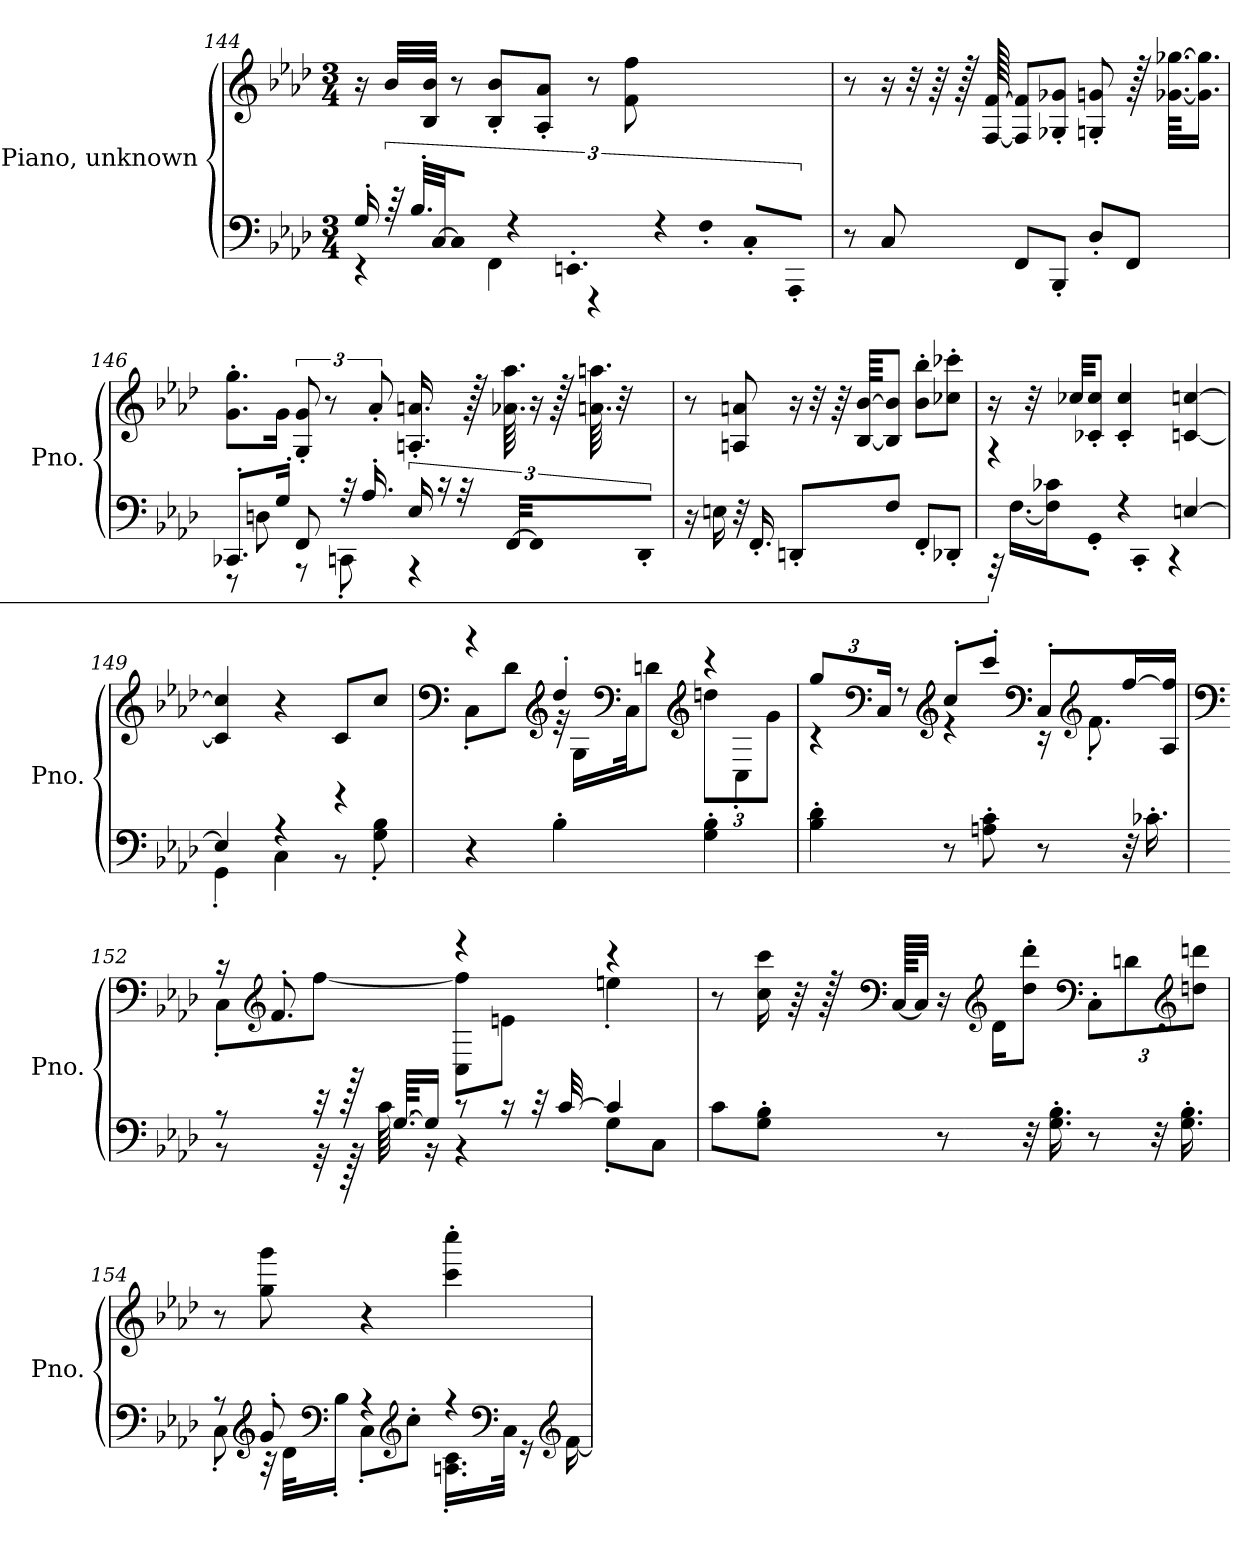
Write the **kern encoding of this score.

**kern	**kern
*part1	*part1
*staff2	*staff1
*I"Piano, unknown	*
*I'Pno.	*
!!LO:LB:g=z
*clefF4	*clefG2
*k[b-e-a-d-]	*k[b-e-a-d-]
*M3/4	*M3/4
=144	=144
*^	*
16G'/	4r	16r
96r	.	32b-/LLL
48.B-'/LLL	.	.
.	.	32B-/ 32b-/JJJ
[48C/JJ	.	.
8C/J]	.	8r
64r	4FF\	8B-/' 8b-/'L
32.EEn'/	.	.
16r	.	.
8F'/	.	8A-/' 8a-/'J
8C'/L	4r	8r
8AAA-'/J	.	8f\ 8ff\
*v	*v	*
=145	=145
8r	8r
8C/	16r
.	32r
.	64r
.	128r
.	[128F/ [128f/
8FF/L	8F/] 8f/]L
8BBB-'/J	8G-X/' 8g-X/'J
8D-'/L	8Gn/' 8gn/'
8FF/J	128r
.	[64.g-X\ [64.gg-X\KKLL
.	16.g-\] 16.gg-\]JJ
!!LO:PB:g=z
=146	=146
*^	*
8.CC-X'/L	8r	8.g\' 8.gg\'L
.	8Dn\	.
16G'/Jk	.	16g\Jk
8FF/	8r	12G/' 12g/'
.	.	12r
32r	8CCn'\	.
16.A-'/	.	.
.	.	12a-'/
24E-/	4r	16.An/' 16.an/'
24r	.	.
48r	.	.
.	.	128r
.	.	64.a-X\ 64.aa-\
[48FF/KLL	.	.
16FF/]	.	16r
16DD-'/JJ	.	128r
.	.	64.an\ 64.aan\
.	.	32r
*v	*v	*
=147	=147
16r	8r
16En\	.
32r	8An/ 8an/
16.FF'/	.
8DDn'/L	16r
.	32r
.	64r
.	[64B-/ [64b-/KKKL
8F/J	8B-/] 8b-/]J
8FF'/L	8b-\' 8bb-\'L
8DD-X'/J	8cc-X\' 8ccc-X\'J
!!LO:LB:g=z
=148	=148
*^	*
4r	48r	16r
.	[24.F\LL	.
.	.	32r
.	24F\] 24c-X\J	.
.	.	32cc-X/KKL
.	8GG'\J	8c-X/' 8cc-/'J
4r	4CC'\	4c-/' 4cc-/'
[4En/	4r	[4cn/ [4ccn/
=149	=149	=149
4E/]	4GG'\	4c/] 4cc/]
4r	4C\	4r
4r	8r	8c/L
.	8G\' 8B-\'	8cc/J
*v	*v	*
=150	=150
*	*clefF4
*	*^
4r	4r	8C'\L
.	.	8d-\J
*	*clefG2	*
4B-'\	4dd-'/	32r
.	.	16G\LL
*	*clefF4	*
.	.	32C\JK
.	.	8dn\J
*	*clefG2	*
*	*	*Xbrackettup
4G\' 4B-\'	4r	12ddn\L
.	.	12C'\
.	.	12g\J
!!LO:LB:g=z	!!
=151	=151	=151
4B-\' 4d-\'	12gg/L	4r
*	*clefF4	*
.	24C/Jk	.
.	8r	.
*	*clefG2	*
8r	8cc'/L	4r
8An\' 8c\'	8ccc'/J	.
*	*clefF4	*
8r	8C'/L	16r
*	*clefG2	*
.	.	8.f'\
32r	[16ff/L	.
16.c-X'\	.	.
.	16A-/ 16ff/]JJ	.
=152	=152	=152
*	*clefF4	*
*^	*	*
8r	8r	16r	8C'\L
*	*	*clefG2	*
.	.	8.f'/	.
32r	32r	.	[8ff\J
128r	128r	.	.
[64.G/KKLL	64.c\	.	.
16G/JJ]	16r	.	.
8r	4r	4r	8C\ 8ff\]L
16r	.	.	8en\J
32r	.	.	.
[32c/	.	.	.
4c/]	8G'\L	4r	4een'\
.	8C\J	.	.
*v	*v	*	*
*	*v	*v
!!LO:LB:g=z
=153	=153
8c\L	8r
8G\' 8B-\'J	16cc\ 16ccc\
.	64r
.	128r
*	*clefF4
.	[128C/KKLLL
.	32C/JJJ]
8r	16r
*	*clefG2
.	16d-\KL
32r	8dd-\' 8ddd-\'J
16.G\' 16.B-\'	.
*	*clefF4
8r	12C'\L
.	12dn\
32r	.
16.G\' 16.B-\'	.
*	*clefG2
.	12ddn\ 12dddn\J
=154	=154
*^	*
8r	8C'\	8r
*clefG2	*	*
8g'/	32r	8gg\ 8ggg\
.	32d-\KLL	.
*clefF4	*	*
.	16B-'\JJ	.
4r	8C'\L	4r
*clefG2	*	*
.	8cc'\J	.
4r	16.An\' 16.c\'LL	4ccc\' 4cccc\'
*clefF4	*	*
.	32C\JJk	.
.	16r	.
*clefG2	*	*
.	[16f\	.
*v	*v	*
=	=
*-	*-
